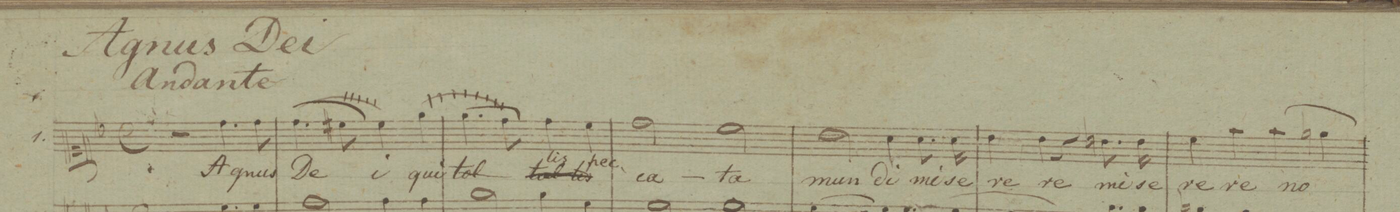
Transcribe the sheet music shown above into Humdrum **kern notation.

**kern	**text
*I"Canto	*
*clefC1	*
*k[b-]	*
*met(c)	*
*M4/4	*
2r	.
4.dd\	A-
8dd\	-gnus
=2	=2
(4.dd\	de-
8cc#X\)	.
4cc#\	-i
4ee\	qui
=3	=3
(4.ee\	tol-
8dd\)	.
4dd\	-lis
4ccny\	pec-
=4	=4
*2\right	*
2dd\	-ca-
2cc\	-ta
=5	=5
2b-\	mun-
4a\	-di
8.a\	mi-
16a\	-se-
=6	=6
4b-\	-re-
4b-\	-re
4r	.
8.bn\	mi-
16b\	-se-
=7	=7
4cc\	-re-
4ff\	-re
(4ff\	no-
4een\)	.
=8	=8
*-	*-
